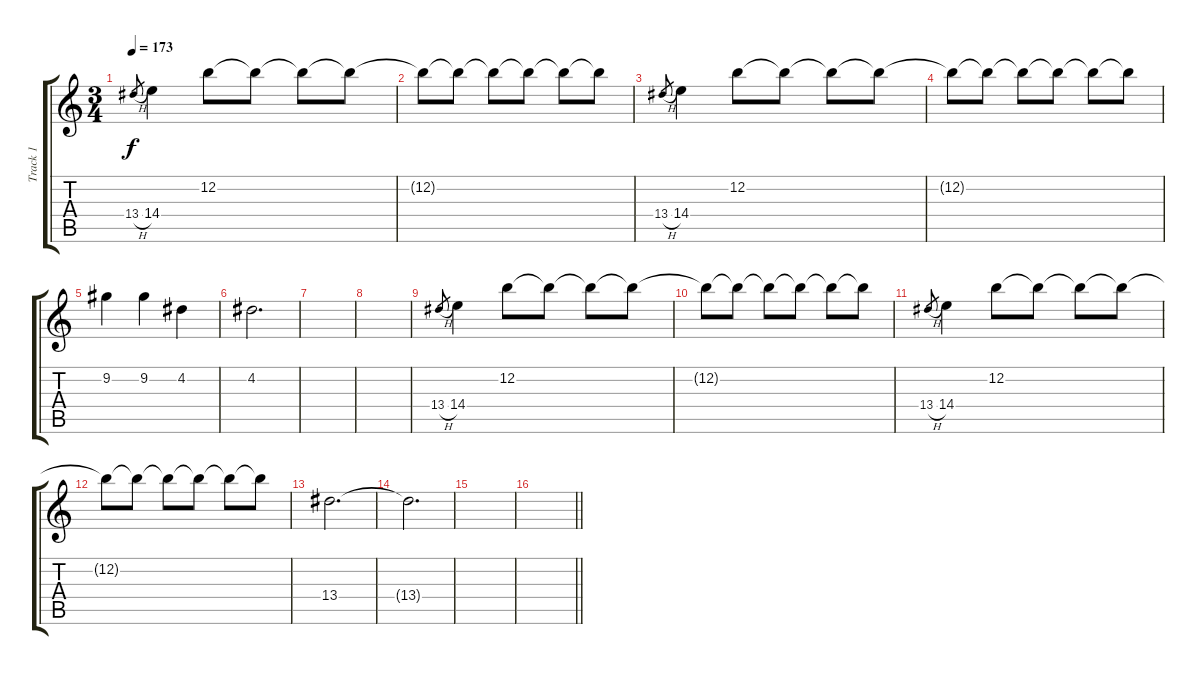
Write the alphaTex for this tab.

\track ("Track 1" "Track 1") {instrument electricguitarclean}
\staff {score tabs}
\tuning (E4 B3 G3 D3 A2 E2) {hide}
\ts (3 4)
\tempo 173
\clef g2
\ks c
13.4{h}.8{gr dy f} 14.4.4 12.2.8 12.2{t}.8 12.2{t}.8 12.2{t}.8 |
12.2{t}.8 12.2{t}.8 12.2{t}.8 12.2{t}.8 12.2{t}.8 12.2{t}.8 |
13.4{h}.8{gr} 14.4.4 12.2.8 12.2{t}.8 12.2{t}.8 12.2{t}.8 |
12.2{t}.8 12.2{t}.8 12.2{t}.8 12.2{t}.8 12.2{t}.8 12.2{t}.8 |
9.2.4 9.2.4 4.2.4 |
4.2.2{d} |
|
|
13.4{h}.8{gr} 14.4.4 12.2.8 12.2{t}.8 12.2{t}.8 12.2{t}.8 |
12.2{t}.8 12.2{t}.8 12.2{t}.8 12.2{t}.8 12.2{t}.8 12.2{t}.8 |
13.4{h}.8{gr} 14.4.4 12.2.8 12.2{t}.8 12.2{t}.8 12.2{t}.8 |
12.2{t}.8 12.2{t}.8 12.2{t}.8 12.2{t}.8 12.2{t}.8 12.2{t}.8 |
13.4.2{d} |
13.4{t}.2{d} |
|
\barLineRight lightlight
